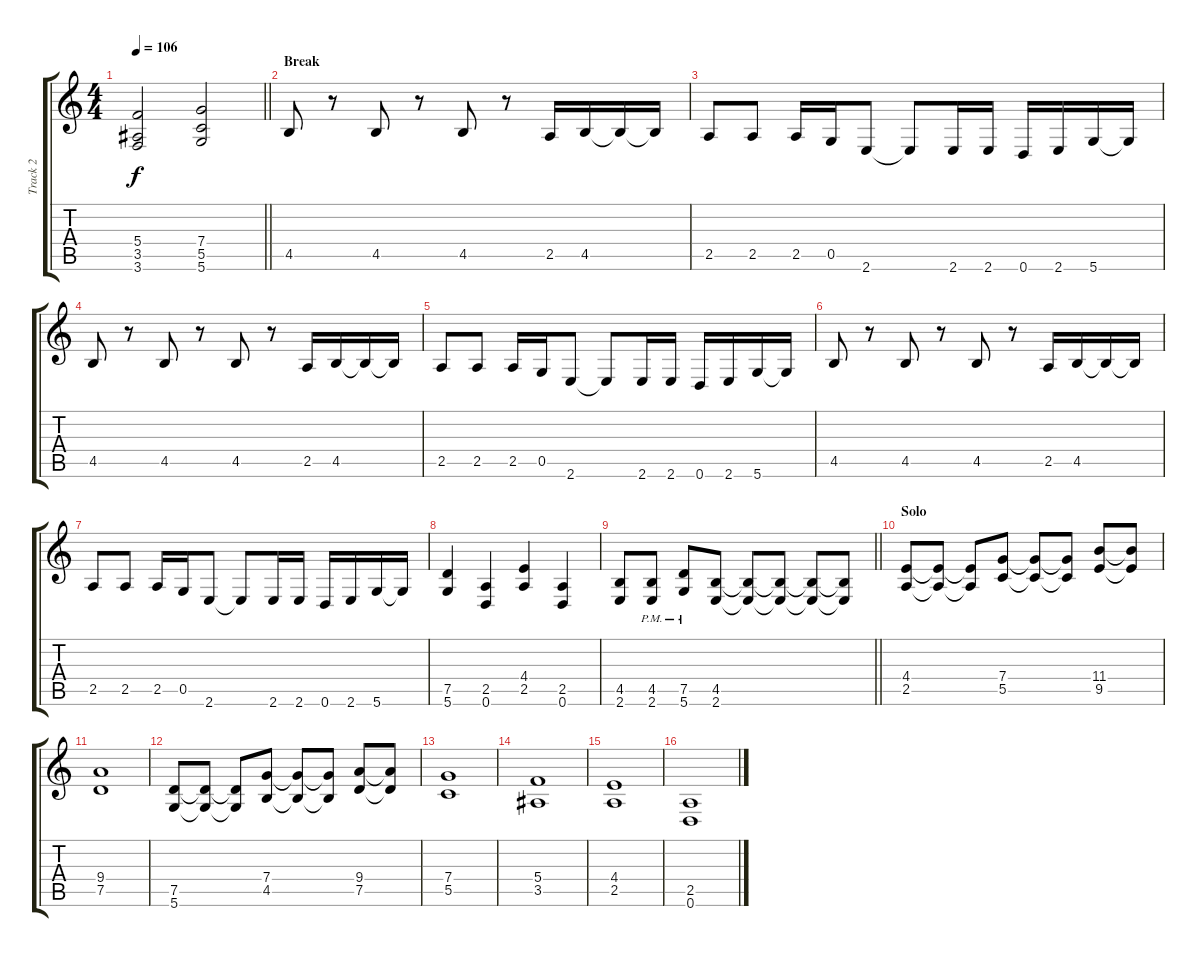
\track ("Track 2" "Track 2") {instrument distortionguitar}
\staff {score tabs}
\tuning (D4 A3 F3 C3 G2 D2) {hide}
\ts (4 4)
\tempo 106
\clef g2
\barLineRight lightlight
\ks c
(5.4 3.5 3.6).2{dy f} (7.4 5.5 5.6).2 |
\section ("" "Break")
4.5.8 r.8 4.5.8 r.8 4.5.8 r.8 2.5.16 4.5.16 4.5{t}.16 4.5{t}.16 |
2.5.8 2.5.8 2.5.16 0.5.16 2.6.8 2.6{t}.8 2.6.16 2.6.16 0.6.16 2.6.16 5.6.16 5.6{t}.16 |
4.5.8 r.8 4.5.8 r.8 4.5.8 r.8 2.5.16 4.5.16 4.5{t}.16 4.5{t}.16 |
2.5.8 2.5.8 2.5.16 0.5.16 2.6.8 2.6{t}.8 2.6.16 2.6.16 0.6.16 2.6.16 5.6.16 5.6{t}.16 |
4.5.8 r.8 4.5.8 r.8 4.5.8 r.8 2.5.16 4.5.16 4.5{t}.16 4.5{t}.16 |
2.5.8 2.5.8 2.5.16 0.5.16 2.6.8 2.6{t}.8 2.6.16 2.6.16 0.6.16 2.6.16 5.6.16 5.6{t}.16 |
(7.5 5.6).4 (2.5 0.6).4 (4.4 2.5).4 (2.5 0.6).4 |
\barLineRight lightlight
(4.5 2.6).8 (4.5{pm} 2.6{pm}).8 (7.5{pm} 5.6{pm}).8 (4.5 2.6).8 (4.5{t} 2.6{t}).8 (4.5{t} 2.6{t}).8 (4.5{t} 2.6{t}).8 (4.5{t} 2.6{t}).8 |
\section ("" "Solo")
(4.4 2.5).8 (4.4{t} 2.5{t}).8 (4.4{t} 2.5{t}).8 (7.4 5.5).8 (7.4{t} 5.5{t}).8 (7.4{t} 5.5{t}).8 (11.4 9.5).8 (11.4{t} 9.5{t}).8 |
(9.4 7.5).1 |
(7.5 5.6).8 (7.5{t} 5.6{t}).8 (7.5{t} 5.6{t}).8 (7.4 4.5).8 (7.4{t} 4.5{t}).8 (7.4{t} 4.5{t}).8 (9.4 7.5).8 (9.4{t} 7.5{t}).8 |
(7.4 5.5).1 |
(5.4 3.5).1 |
(4.4 2.5).1 |
(2.5 0.6).1
